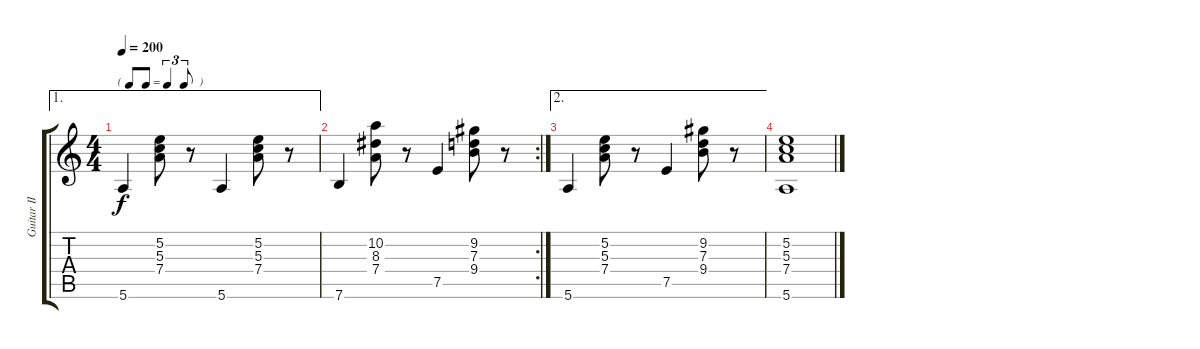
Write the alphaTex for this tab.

\track ("Guitar II" "Guitar II") {instrument acousticguitarsteel}
\staff {score tabs}
\tuning (E4 B3 G3 D3 A2 E2) {hide}
\ae 1
\ts (4 4)
\tf triplet8th
\tempo 200
\clef g2
\ks c
5.6.4{dy f} (5.2 5.3 7.4).8 r.8 5.6.4 (5.2 5.3 7.4).8 r.8 |
\rc 2
7.6.4 (10.2 8.3 7.4).8 r.8 7.5.4 (9.2 7.3 9.4).8 r.8 |
\ae 2
5.6.4 (5.2 5.3 7.4).8 r.8 7.5.4 (9.2 7.3 9.4).8 r.8 |
(5.2 5.3 7.4 5.6).1
